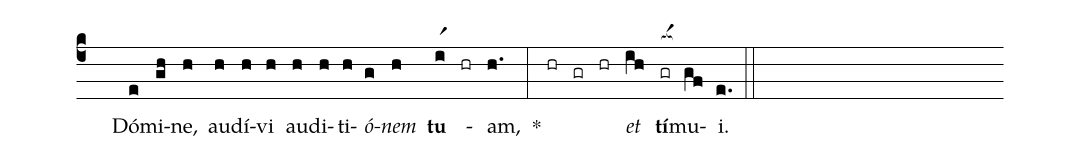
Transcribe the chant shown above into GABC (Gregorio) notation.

%%
(c4)
( )Dó(e)mi(gh)ne,(h) au(h)dí(h)vi(h) au(h)di(h)ti(h)<i>ó</i>(g)<i>nem</i>(h) <b>tu</b>(ir1) -(hr) am,(h.) *(:)
 (hr) (gr) (hr) <i>et</i>(ih) <b>tí</b>(gr[ocba:1{])mu(g[ocba:1}]f)i.(e.) (::)

